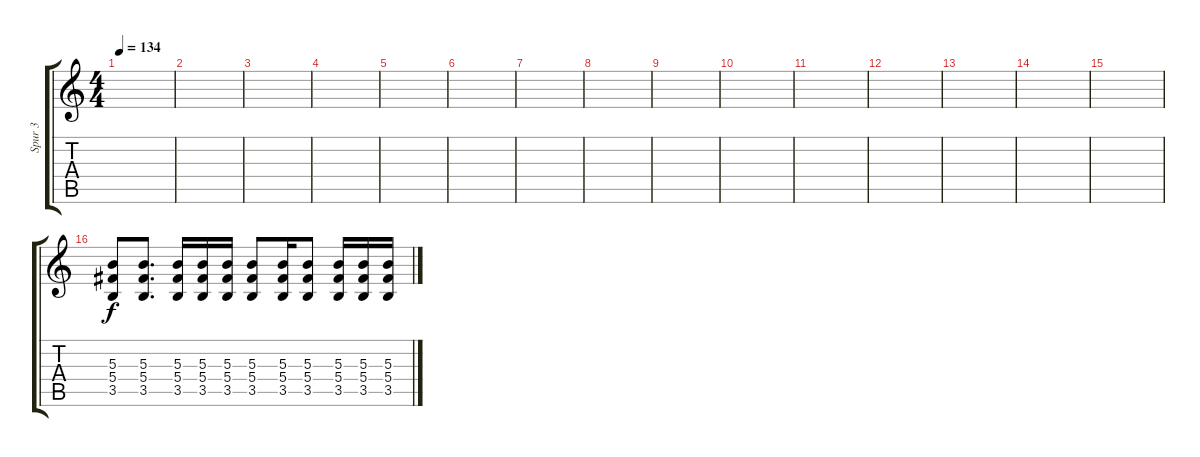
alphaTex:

\track ("Spur 3" "Spur 3") {instrument overdrivenguitar}
\staff {score tabs}
\tuning (Eb4 Bb3 Gb3 Db3 Ab2 Eb2) {hide}
\ts (4 4)
\tempo 134
\clef g2
\ks c
|
|
|
|
|
|
|
|
|
|
|
|
|
|
|
(5.3 5.4 3.5).8 (5.3 5.4 3.5).8{d} (5.3 5.4 3.5).16 (5.3 5.4 3.5).16 (5.3 5.4 3.5).16 (5.3 5.4 3.5).8 (5.3 5.4 3.5).16 (5.3 5.4 3.5).8 (5.3 5.4 3.5).16 (5.3 5.4 3.5).16 (5.3 5.4 3.5).16
